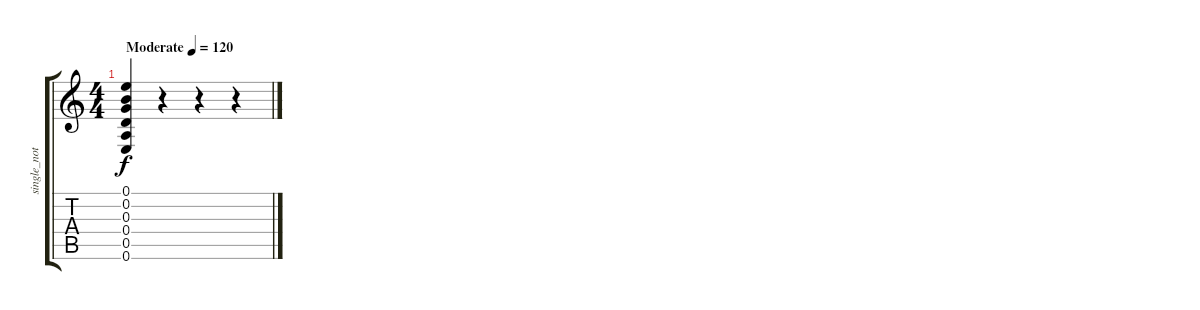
\track ("single_note_test" "single_not") {instrument acousticguitarnylon}
\staff {score tabs}
\tuning (E4 B3 G3 D3 A2 E2) {hide}
\ts (4 4)
\tempo (120 "Moderate")
\clef g2
\ks c
(0.1 0.2 0.3 0.4 0.5 0.6).4{dy f instrument acousticguitarnylon} r.4 r.4 r.4
